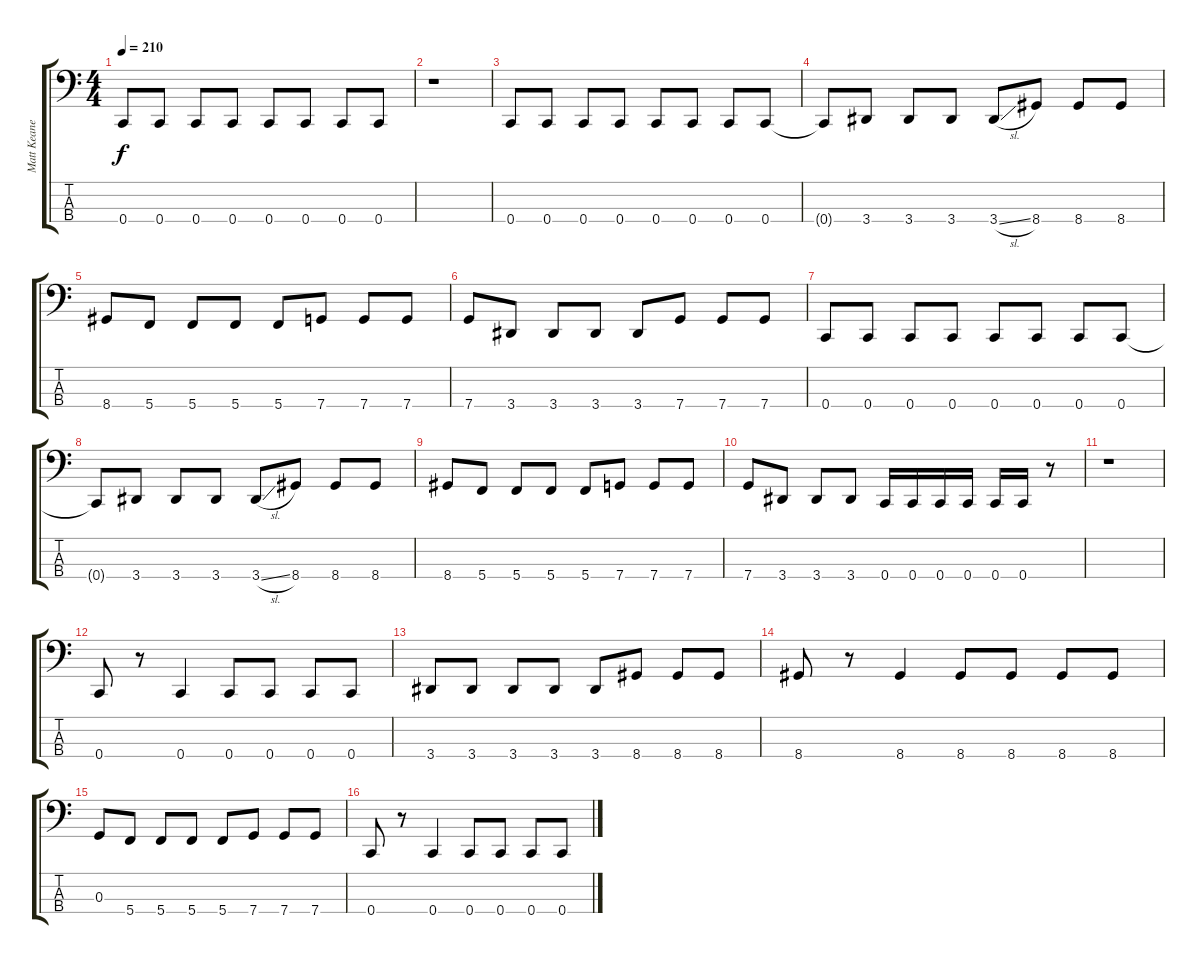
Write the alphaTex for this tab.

\track ("Matt Keane" "Matt Keane") {instrument electricbasspick}
\staff {score tabs}
\tuning (F2 C2 G1 C1) {hide}
\ts (4 4)
\tempo 210
\clef f4
\ks c
0.4.8{dy f} 0.4.8 0.4.8 0.4.8 0.4.8 0.4.8 0.4.8 0.4.8 |
r.1 |
0.4.8 0.4.8 0.4.8 0.4.8 0.4.8 0.4.8 0.4.8 0.4.8 |
0.4{t}.8 3.4.8 3.4.8 3.4.8 3.4{sl}.8 8.4.8 8.4.8 8.4.8 |
8.4.8 5.4.8 5.4.8 5.4.8 5.4.8 7.4.8 7.4.8 7.4.8 |
7.4.8 3.4.8 3.4.8 3.4.8 3.4.8 7.4.8 7.4.8 7.4.8 |
0.4.8 0.4.8 0.4.8 0.4.8 0.4.8 0.4.8 0.4.8 0.4.8 |
0.4{t}.8 3.4.8 3.4.8 3.4.8 3.4{sl}.8 8.4.8 8.4.8 8.4.8 |
8.4.8 5.4.8 5.4.8 5.4.8 5.4.8 7.4.8 7.4.8 7.4.8 |
7.4.8 3.4.8 3.4.8 3.4.8 0.4.16 0.4.16 0.4.16 0.4.16 0.4.16 0.4.16 r.8 |
r.1 |
0.4.8 r.8 0.4.4 0.4.8 0.4.8 0.4.8 0.4.8 |
3.4.8 3.4.8 3.4.8 3.4.8 3.4.8 8.4.8 8.4.8 8.4.8 |
8.4.8 r.8 8.4.4 8.4.8 8.4.8 8.4.8 8.4.8 |
0.3.8 5.4.8 5.4.8 5.4.8 5.4.8 7.4.8 7.4.8 7.4.8 |
0.4.8 r.8 0.4.4 0.4.8 0.4.8 0.4.8 0.4.8
